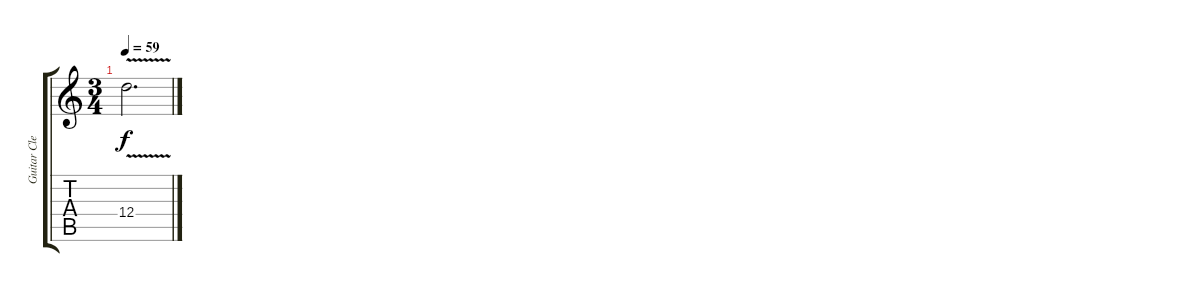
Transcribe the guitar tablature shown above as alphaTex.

\track ("Guitar Clean" "Guitar Cle") {instrument electricguitarclean}
\staff {score tabs}
\tuning (E4 B3 G3 D3 A2 E2) {hide}
\ts (3 4)
\tempo 59
\clef g2
\ks c
12.4{v}.2{d dy f}
